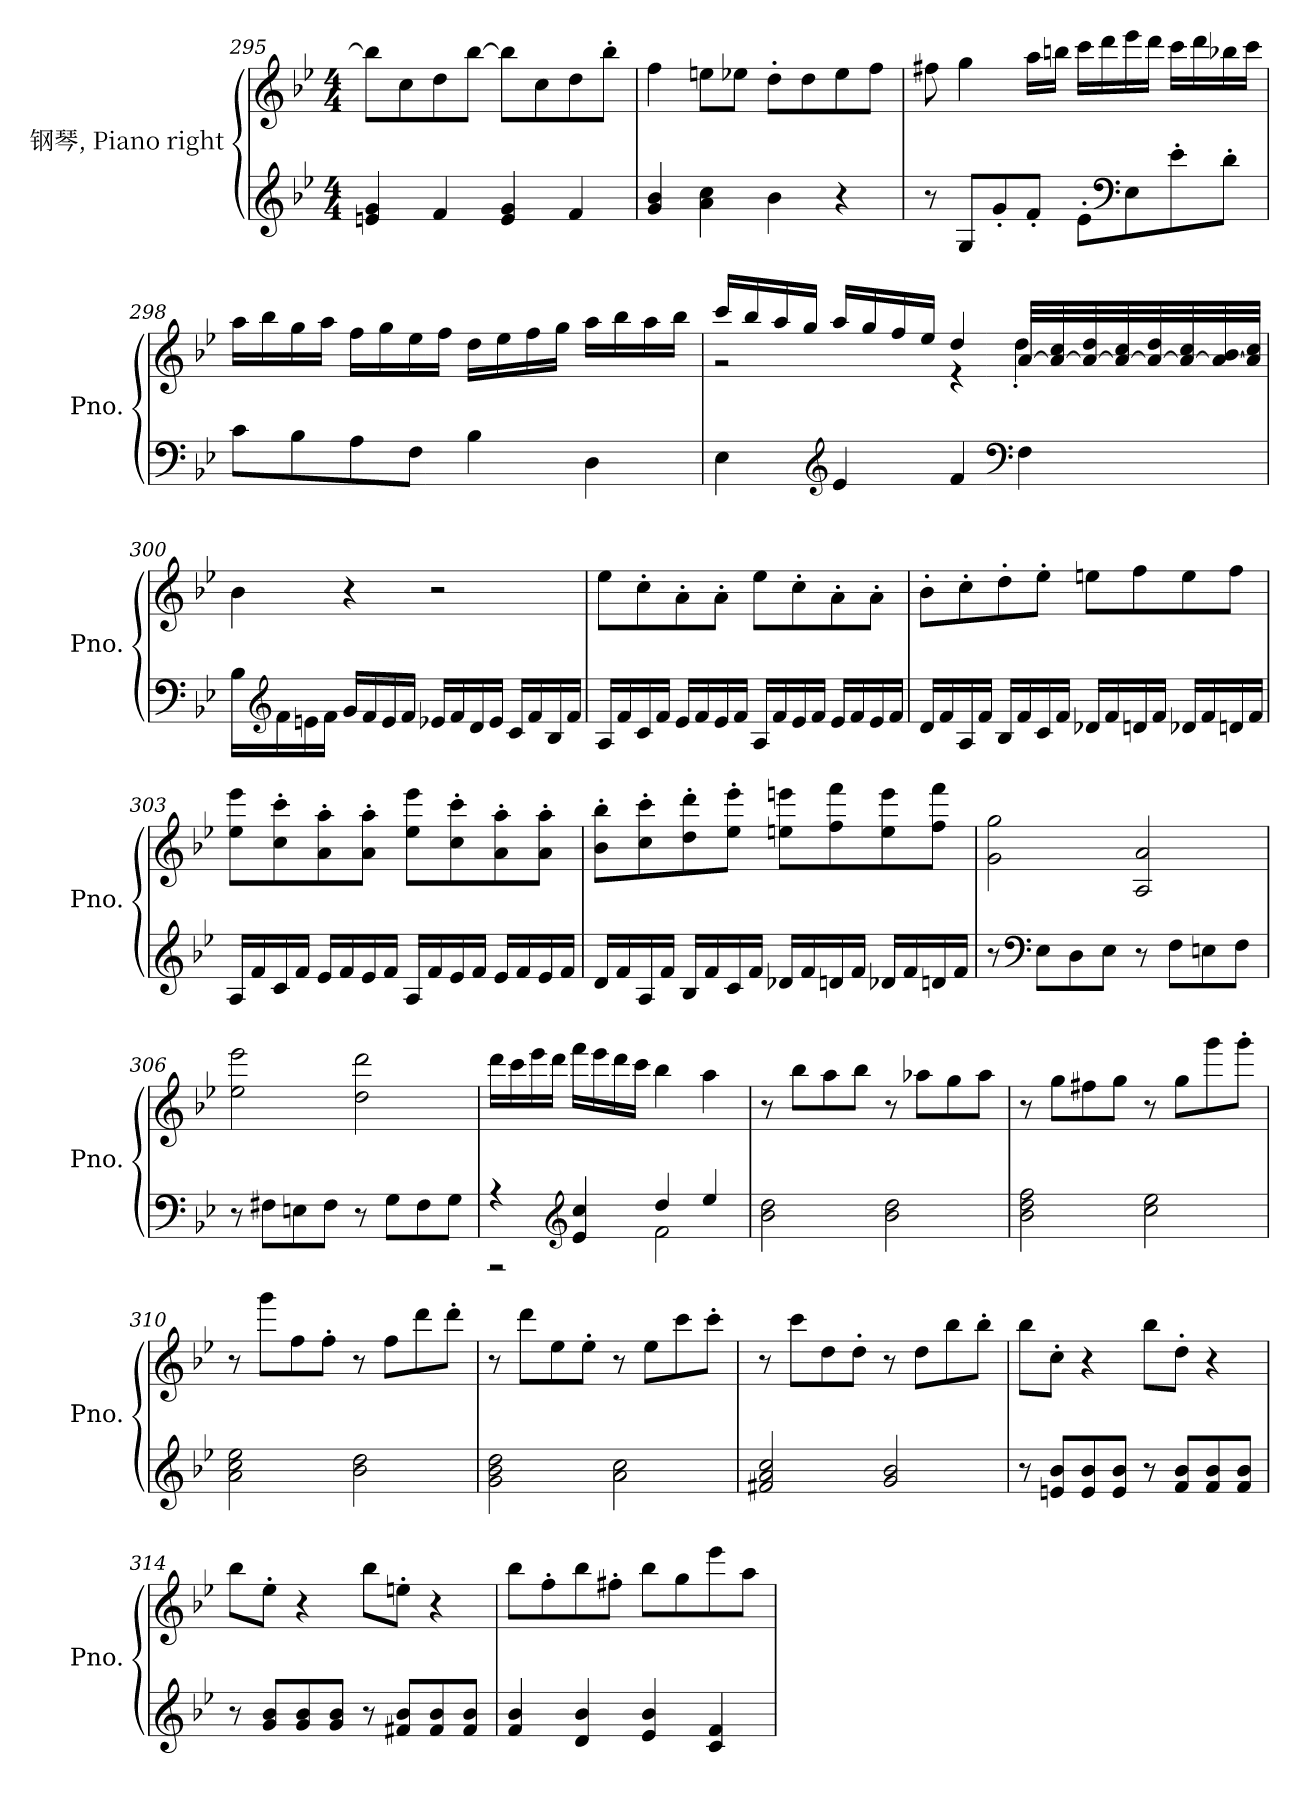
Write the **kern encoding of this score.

**kern	**kern
*part1	*part1
*staff2	*staff1
*I"钢琴, Piano right	*
*I'Pno.	*
*clefG2	*clefG2
*k[b-e-]	*k[b-e-]
*M4/4	*M4/4
=295	=295
4en/ 4g/	8bb-\L]
*	*MM117
.	8cc\
4f/	8dd\
*	*MM119
.	[8bb-\J
4e/ 4g/	8bb-\L]
*	*MM117
.	8cc\
4f/	8dd\
.	8bb-'\J
=296	=296
*	*MM115
4g/ 4b-/	4ff\
4a\ 4cc\	8een\L
.	8ee-X\J
4b-\	8dd'\L
*	*MM118
.	8dd\
4r	8ee-\
.	8ff\J
!!LO:LB:g=z
=297	=297
8r	8ff#X\
8G/L	4gg\
8g'/	.
8f'/J	16aa\LL
*	*MM119
.	16bbn\JJ
8e-'\L	16ccc\LL
.	16ddd\
*clefF4	*
*	*MM120
8E-\	16eee-\
.	16ddd\JJ
8e-'\	16ccc\LL
.	16ddd\
8d'\J	16bb-X\
.	16ccc\JJ
=298	=298
*	*MM119
8c\L	16aa\LL
.	16bb-\
8B-\	16gg\
.	16aa\JJ
*	*MM118
8A\	16ff\LL
.	16gg\
8F\J	16ee-\
.	16ff\JJ
4B-\	16dd\LL
.	16ee-\
.	16ff\
.	16gg\JJ
4D\	16aa\LL
.	16bb-\
.	16aa\
*	*MM115
.	16bb-\JJ
!!LO:LB:g=z
=299	=299
*	*MM119
*	*^
4E-\	16ccc/LL	2r
.	16bb-/	.
.	16aa/	.
*	*MM115	*
.	16gg/JJ	.
*clefG2	*	*
*	*MM119	*
4e-/	16aa/LL	.
.	16gg/	.
.	16ff/	.
.	16ee-/JJ	.
*	*MM116	*
4f/	4dd/	4r
*clefF4	*	*
*	*MM114	*
4F\	[32a/LLL	4dd'\
.	32a/_ 32cc/	.
.	32a/_ 32dd/	.
.	32a/_ 32cc/	.
.	32a/_ 32dd/	.
.	32a/_ 32cc/	.
.	32a/_ 32b-/	.
.	32a/] 32cc/JJJ	.
*	*v	*v
=300	=300
16B-\LL	4b-\
*clefG2	*
16f\	.
16en\	.
16f\JJ	.
16g/LL	4r
16f/	.
16e/	.
16f/JJ	.
16e-X/LL	2r
16f/	.
16d/	.
16e-/JJ	.
16c/LL	.
16f/	.
16B-/	.
16f/JJ	.
!!LO:LB:g=z
=301	=301
*	*MM115
16A/LL	8ee-\L
16f/	.
16c/	8cc'\
16f/JJ	.
16e-/LL	8a'\
16f/	.
16e-/	8a'\J
16f/JJ	.
16A/LL	8ee-\L
16f/	.
16e-/	8cc'\
16f/JJ	.
16e-/LL	8a'\
16f/	.
16e-/	8a'\J
16f/JJ	.
=302	=302
*	*MM117
16d/LL	8b-'\L
16f/	.
16A/	8cc'\
16f/JJ	.
16B-/LL	8dd'\
16f/	.
16c/	8ee-'\J
16f/JJ	.
*	*MM116
16d-X/LL	8een\L
16f/	.
16dn/	8ff\
16f/JJ	.
16d-X/LL	8ee\
16f/	.
16dn/	8ff\J
16f/JJ	.
!!LO:LB:g=z
=303	=303
*	*MM115
16A/LL	8ee-\ 8eee-\L
16f/	.
16c/	8cc\' 8ccc\'
16f/JJ	.
16e-/LL	8a\' 8aa\'
16f/	.
16e-/	8a\' 8aa\'J
16f/JJ	.
16A/LL	8ee-\ 8eee-\L
16f/	.
16e-/	8cc\' 8ccc\'
16f/JJ	.
16e-/LL	8a\' 8aa\'
16f/	.
16e-/	8a\' 8aa\'J
16f/JJ	.
=304	=304
*	*MM117
16d/LL	8b-\' 8bb-\'L
16f/	.
16A/	8cc\' 8ccc\'
16f/JJ	.
16B-/LL	8dd\' 8ddd\'
16f/	.
16c/	8ee-\' 8eee-\'J
16f/JJ	.
*	*MM115
16d-X/LL	8een\ 8eeen\L
16f/	.
16dn/	8ff\ 8fff\
16f/JJ	.
16d-X/LL	8ee\ 8eee\
16f/	.
16dn/	8ff\ 8fff\J
16f/JJ	.
=305	=305
*	*MM115
8r	2g\ 2gg\
*clefF4	*
8E-\L	.
8D\	.
8E-\J	.
*	*MM118
8r	2A/ 2a/
8F\L	.
8En\	.
8F\J	.
!!LO:LB:g=z
=306	=306
*	*MM118
8r	2ee-\ 2eee-\
8F#X\L	.
8En\	.
8F#\J	.
8r	2dd\ 2ddd\
8G\L	.
8F#\	.
8G\J	.
=307	=307
*	*MM118
*^	*
4r	2r	16ddd\LL
.	.	16ccc\
.	.	16eee-\
.	.	16ddd\JJ
*clefG2	*	*
4e-/ 4cc/	.	16fff\LL
.	.	16eee-\
.	.	16ddd\
.	.	16ccc\JJ
*	*	*MM113
4dd/	2f\	4bb-\
*	*	*MM109
4ee-/	.	4aa\
*v	*v	*
=308	=308
*	*MM119
2b-\ 2dd\	8r
*	*MM117
.	8bb-\L
.	8aa\
.	8bb-\J
*	*MM115
2b-\ 2dd\	8r
*	*MM117
.	8aa-X\L
.	8gg\
.	8aa-\J
=309	=309
*	*MM119
2b-\ 2dd\ 2ff\	8r
*	*MM117
.	8gg\L
.	8ff#X\
.	8gg\J
*	*MM115
2cc\ 2ee-\	8r
*	*MM114
.	8gg\L
.	8ggg\
.	8ggg'\J
!!LO:PB:g=z
=310	=310
*	*MM115
2a\ 2cc\ 2ee-\	8r
*	*MM117
.	8ggg\L
.	8ff\
.	8ff'\J
*	*MM114
2b-\ 2dd\	8r
*	*MM115
.	8ff\L
.	8ddd\
.	8ddd'\J
=311	=311
*	*MM118
2g\ 2b-\ 2dd\	8r
*	*MM117
.	8ddd\L
.	8ee-\
.	8ee-'\J
*	*MM115
2a\ 2cc\	8r
*	*MM118
.	8ee-\L
.	8ccc\
.	8ccc'\J
=312	=312
*	*MM119
2f#X/ 2a/ 2cc/	8r
*	*MM117
.	8ccc\L
.	8dd\
.	8dd'\J
*	*MM115
2g/ 2b-/	8r
*	*MM113
.	8dd\L
.	8bb-\
.	8bb-'\J
=313	=313
*	*MM111
8r	8bb-\L
8en/ 8b-/L	8cc'\J
8e/ 8b-/	4r
8e/ 8b-/J	.
*	*MM113
8r	8bb-\L
8f/ 8b-/L	8dd'\J
8f/ 8b-/	4r
8f/ 8b-/J	.
=314	=314
*	*MM114
8r	8bb-\L
8g/ 8b-/L	8ee-'\J
8g/ 8b-/	4r
8g/ 8b-/J	.
*	*MM115
8r	8bb-\L
8f#X/ 8b-/L	8een'\J
8f#/ 8b-/	4r
8f#/ 8b-/J	.
!!LO:LB:g=z
=315	=315
4f/ 4b-/	8bb-\L
.	8ff'\
*	*MM116
4d/ 4b-/	8bb-\
.	8ff#X'\J
*	*MM118
4e-/ 4b-/	8bb-\L
.	8gg\
*	*MM120
4c/ 4f/	8eee-\
.	8aa\J
=	=
*-	*-
